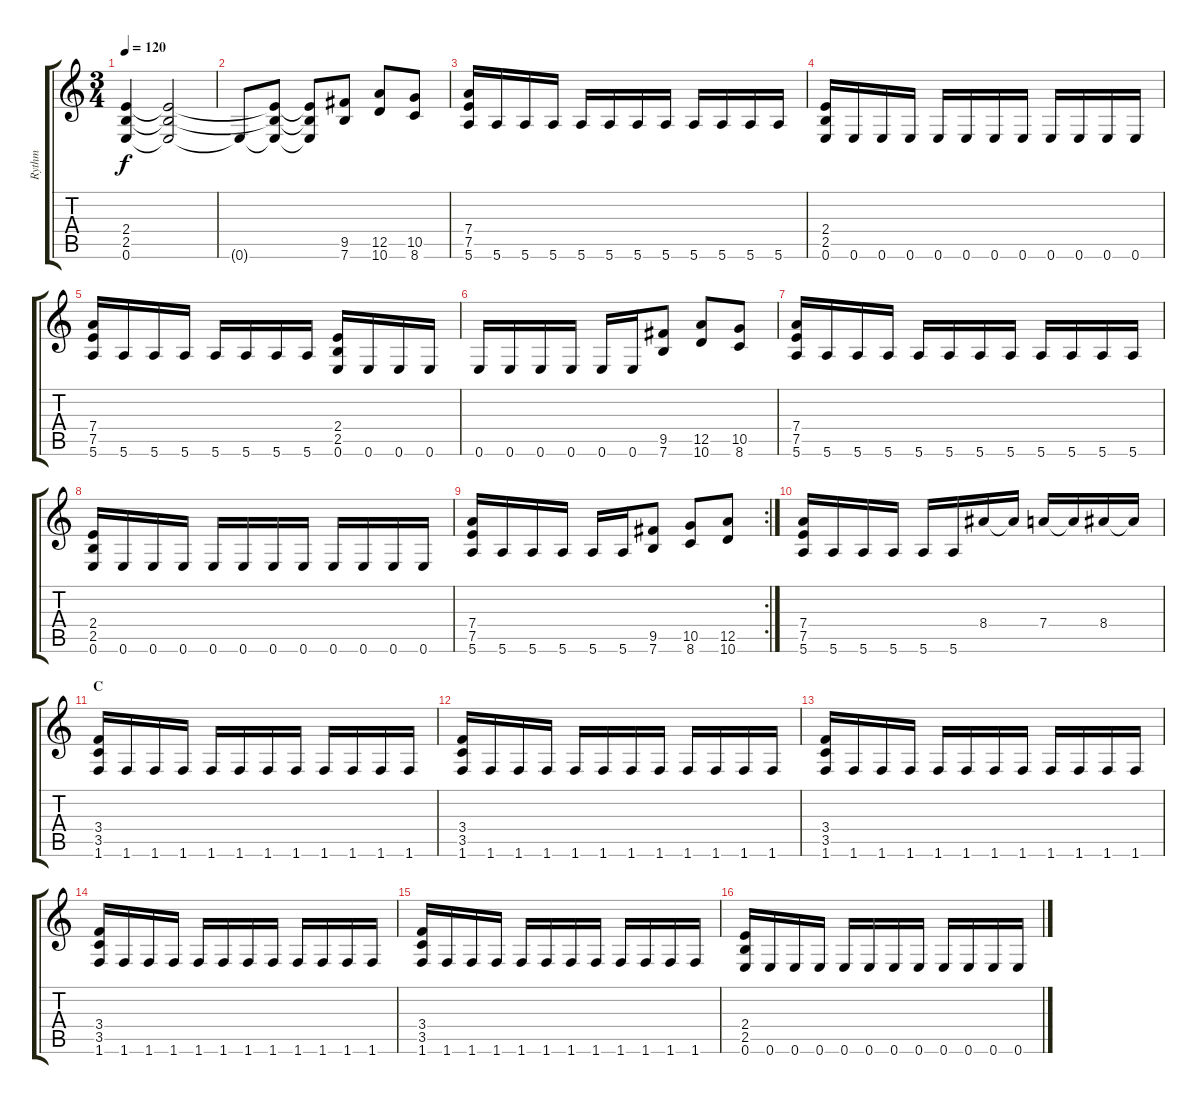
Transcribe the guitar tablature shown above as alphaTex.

\track ("Rythm" "Rythm") {instrument distortionguitar}
\staff {score tabs}
\tuning (E4 B3 G3 D3 A2 E2) {hide}
\ts (3 4)
\tempo 120
\clef g2
\ks c
(2.4{t} 2.5{t} 0.6{t}).4{dy f} (2.4{t} 2.5{t} 0.6{t}).2 |
0.6{t}.8 (2.4{t} 2.5{t} 0.6{t}).8 (2.4{t} 2.5{t} 0.6{t}).8 (9.5 7.6).8 (12.5 10.6).8 (10.5 8.6).8 |
(7.4 7.5 5.6).16 5.6.16 5.6.16 5.6.16 5.6.16 5.6.16 5.6.16 5.6.16 5.6.16 5.6.16 5.6.16 5.6.16 |
(2.4 2.5 0.6).16 0.6.16 0.6.16 0.6.16 0.6.16 0.6.16 0.6.16 0.6.16 0.6.16 0.6.16 0.6.16 0.6.16 |
(7.4 7.5 5.6).16 5.6.16 5.6.16 5.6.16 5.6.16 5.6.16 5.6.16 5.6.16 (2.4 2.5 0.6).16 0.6.16 0.6.16 0.6.16 |
0.6.16 0.6.16 0.6.16 0.6.16 0.6.16 0.6.16 (9.5 7.6).8 (12.5 10.6).8 (10.5 8.6).8 |
(7.4 7.5 5.6).16 5.6.16 5.6.16 5.6.16 5.6.16 5.6.16 5.6.16 5.6.16 5.6.16 5.6.16 5.6.16 5.6.16 |
(2.4 2.5 0.6).16 0.6.16 0.6.16 0.6.16 0.6.16 0.6.16 0.6.16 0.6.16 0.6.16 0.6.16 0.6.16 0.6.16 |
\rc 2
(7.4 7.5 5.6).16 5.6.16 5.6.16 5.6.16 5.6.16 5.6.16 (9.5 7.6).8 (10.5 8.6).8 (12.5 10.6).8 |
(7.4 7.5 5.6).16 5.6.16 5.6.16 5.6.16 5.6.16 5.6.16 8.4.16 8.4{t}.16 7.4.16 7.4{t}.16 8.4.16 8.4{t}.16 |
\section ("" "C")
(3.4 3.5 1.6).16 1.6.16 1.6.16 1.6.16 1.6.16 1.6.16 1.6.16 1.6.16 1.6.16 1.6.16 1.6.16 1.6.16 |
(3.4 3.5 1.6).16 1.6.16 1.6.16 1.6.16 1.6.16 1.6.16 1.6.16 1.6.16 1.6.16 1.6.16 1.6.16 1.6.16 |
(3.4 3.5 1.6).16 1.6.16 1.6.16 1.6.16 1.6.16 1.6.16 1.6.16 1.6.16 1.6.16 1.6.16 1.6.16 1.6.16 |
(3.4 3.5 1.6).16 1.6.16 1.6.16 1.6.16 1.6.16 1.6.16 1.6.16 1.6.16 1.6.16 1.6.16 1.6.16 1.6.16 |
(3.4 3.5 1.6).16 1.6.16 1.6.16 1.6.16 1.6.16 1.6.16 1.6.16 1.6.16 1.6.16 1.6.16 1.6.16 1.6.16 |
(2.4 2.5 0.6).16 0.6.16 0.6.16 0.6.16 0.6.16 0.6.16 0.6.16 0.6.16 0.6.16 0.6.16 0.6.16 0.6.16
